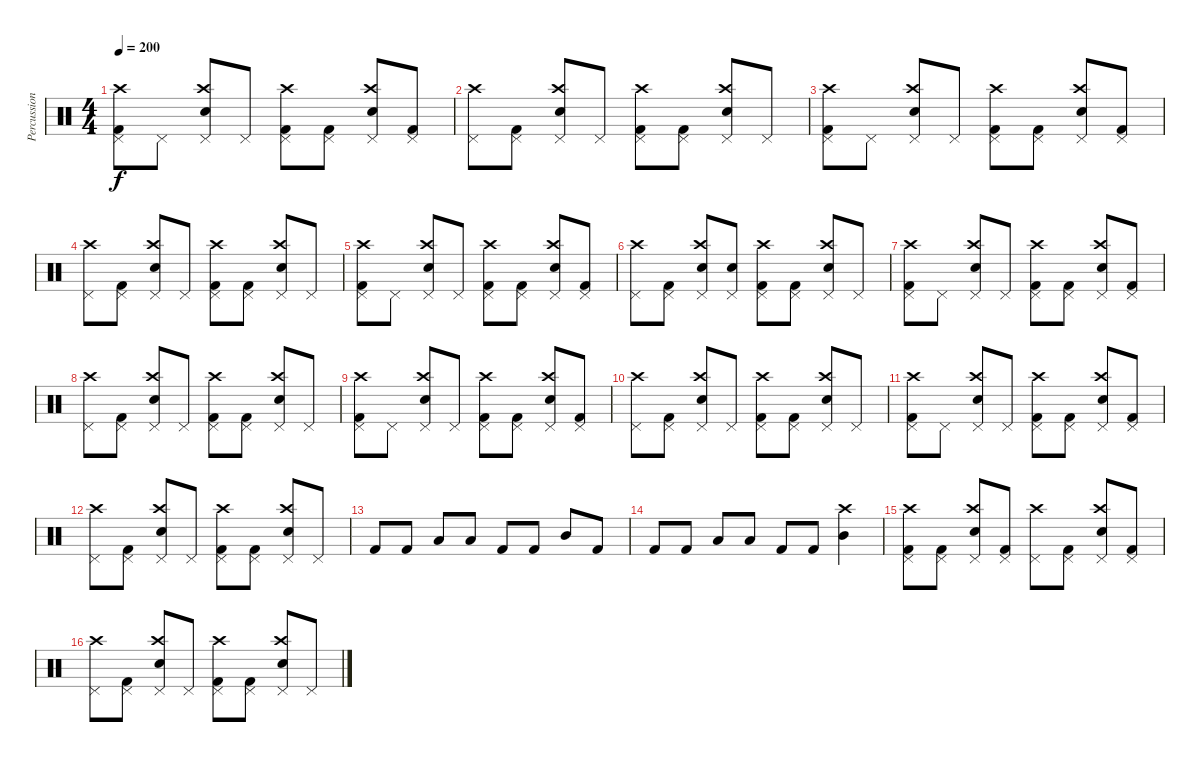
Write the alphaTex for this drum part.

\track ("Percussion" "Percussion") {instrument percussion}
\staff {score}
\articulation defaults
\ts (4 4)
\tempo 200
\clef neutral
\ks c
("Pedal Hi-Hat (hit)" "Kick (hit) 2" "Crash high (hit)").8{dy f} "Pedal Hi-Hat (hit)".8 ("Pedal Hi-Hat (hit)" "Electric Snare (hit)" "Crash high (hit)").8 "Pedal Hi-Hat (hit)".8 ("Pedal Hi-Hat (hit)" "Kick (hit) 2" "Crash high (hit)").8 ("Pedal Hi-Hat (hit)" "Kick (hit) 2").8 ("Pedal Hi-Hat (hit)" "Electric Snare (hit)" "Crash high (hit)").8 ("Pedal Hi-Hat (hit)" "Kick (hit) 2").8 |
("Pedal Hi-Hat (hit)" "Crash high (hit)").8 ("Pedal Hi-Hat (hit)" "Kick (hit) 2").8 ("Pedal Hi-Hat (hit)" "Electric Snare (hit)" "Crash high (hit)").8 "Pedal Hi-Hat (hit)".8 ("Pedal Hi-Hat (hit)" "Kick (hit) 2" "Crash high (hit)").8 ("Pedal Hi-Hat (hit)" "Kick (hit) 2").8 ("Pedal Hi-Hat (hit)" "Electric Snare (hit)" "Crash high (hit)").8 "Pedal Hi-Hat (hit)".8 |
("Pedal Hi-Hat (hit)" "Kick (hit) 2" "Crash high (hit)").8 "Pedal Hi-Hat (hit)".8 ("Pedal Hi-Hat (hit)" "Electric Snare (hit)" "Crash high (hit)").8 "Pedal Hi-Hat (hit)".8 ("Pedal Hi-Hat (hit)" "Kick (hit) 2" "Crash high (hit)").8 ("Pedal Hi-Hat (hit)" "Kick (hit) 2").8 ("Pedal Hi-Hat (hit)" "Electric Snare (hit)" "Crash high (hit)").8 ("Pedal Hi-Hat (hit)" "Kick (hit) 2").8 |
("Pedal Hi-Hat (hit)" "Crash high (hit)").8 ("Pedal Hi-Hat (hit)" "Kick (hit) 2").8 ("Pedal Hi-Hat (hit)" "Electric Snare (hit)" "Crash high (hit)").8 "Pedal Hi-Hat (hit)".8 ("Pedal Hi-Hat (hit)" "Kick (hit) 2" "Crash high (hit)").8 ("Pedal Hi-Hat (hit)" "Kick (hit) 2").8 ("Pedal Hi-Hat (hit)" "Electric Snare (hit)" "Crash high (hit)").8 "Pedal Hi-Hat (hit)".8 |
("Pedal Hi-Hat (hit)" "Kick (hit) 2" "Crash high (hit)").8 "Pedal Hi-Hat (hit)".8 ("Pedal Hi-Hat (hit)" "Electric Snare (hit)" "Crash high (hit)").8 "Pedal Hi-Hat (hit)".8 ("Pedal Hi-Hat (hit)" "Kick (hit) 2" "Crash high (hit)").8 ("Pedal Hi-Hat (hit)" "Kick (hit) 2").8 ("Pedal Hi-Hat (hit)" "Electric Snare (hit)" "Crash high (hit)").8 ("Pedal Hi-Hat (hit)" "Kick (hit) 2").8 |
("Pedal Hi-Hat (hit)" "Crash high (hit)").8 ("Pedal Hi-Hat (hit)" "Kick (hit) 2").8 ("Pedal Hi-Hat (hit)" "Electric Snare (hit)" "Crash high (hit)").8 ("Pedal Hi-Hat (hit)" "Electric Snare (hit)").8 ("Pedal Hi-Hat (hit)" "Kick (hit) 2" "Crash high (hit)").8 ("Pedal Hi-Hat (hit)" "Kick (hit) 2").8 ("Pedal Hi-Hat (hit)" "Electric Snare (hit)" "Crash high (hit)").8 "Pedal Hi-Hat (hit)".8 |
("Pedal Hi-Hat (hit)" "Kick (hit) 2" "Crash high (hit)").8 "Pedal Hi-Hat (hit)".8 ("Pedal Hi-Hat (hit)" "Electric Snare (hit)" "Crash high (hit)").8 "Pedal Hi-Hat (hit)".8 ("Pedal Hi-Hat (hit)" "Kick (hit) 2" "Crash high (hit)").8 ("Pedal Hi-Hat (hit)" "Kick (hit) 2").8 ("Pedal Hi-Hat (hit)" "Electric Snare (hit)" "Crash high (hit)").8 ("Pedal Hi-Hat (hit)" "Kick (hit) 2").8 |
("Pedal Hi-Hat (hit)" "Crash high (hit)").8 ("Pedal Hi-Hat (hit)" "Kick (hit) 2").8 ("Pedal Hi-Hat (hit)" "Electric Snare (hit)" "Crash high (hit)").8 "Pedal Hi-Hat (hit)".8 ("Pedal Hi-Hat (hit)" "Kick (hit) 2" "Crash high (hit)").8 ("Pedal Hi-Hat (hit)" "Kick (hit) 2").8 ("Pedal Hi-Hat (hit)" "Electric Snare (hit)" "Crash high (hit)").8 "Pedal Hi-Hat (hit)".8 |
("Pedal Hi-Hat (hit)" "Kick (hit) 2" "Crash high (hit)").8 "Pedal Hi-Hat (hit)".8 ("Pedal Hi-Hat (hit)" "Electric Snare (hit)" "Crash high (hit)").8 "Pedal Hi-Hat (hit)".8 ("Pedal Hi-Hat (hit)" "Kick (hit) 2" "Crash high (hit)").8 ("Pedal Hi-Hat (hit)" "Kick (hit) 2").8 ("Pedal Hi-Hat (hit)" "Electric Snare (hit)" "Crash high (hit)").8 ("Pedal Hi-Hat (hit)" "Kick (hit) 2").8 |
("Pedal Hi-Hat (hit)" "Crash high (hit)").8 ("Pedal Hi-Hat (hit)" "Kick (hit) 2").8 ("Pedal Hi-Hat (hit)" "Electric Snare (hit)" "Crash high (hit)").8 "Pedal Hi-Hat (hit)".8 ("Pedal Hi-Hat (hit)" "Kick (hit) 2" "Crash high (hit)").8 ("Pedal Hi-Hat (hit)" "Kick (hit) 2").8 ("Pedal Hi-Hat (hit)" "Electric Snare (hit)" "Crash high (hit)").8 "Pedal Hi-Hat (hit)".8 |
("Pedal Hi-Hat (hit)" "Kick (hit) 2" "Crash high (hit)").8 "Pedal Hi-Hat (hit)".8 ("Pedal Hi-Hat (hit)" "Electric Snare (hit)" "Crash high (hit)").8 "Pedal Hi-Hat (hit)".8 ("Pedal Hi-Hat (hit)" "Kick (hit) 2" "Crash high (hit)").8 ("Pedal Hi-Hat (hit)" "Kick (hit) 2").8 ("Pedal Hi-Hat (hit)" "Electric Snare (hit)" "Crash high (hit)").8 ("Pedal Hi-Hat (hit)" "Kick (hit) 2").8 |
("Pedal Hi-Hat (hit)" "Crash high (hit)").8 ("Pedal Hi-Hat (hit)" "Kick (hit) 2").8 ("Pedal Hi-Hat (hit)" "Electric Snare (hit)" "Crash high (hit)").8 "Pedal Hi-Hat (hit)".8 ("Pedal Hi-Hat (hit)" "Kick (hit) 2" "Crash high (hit)").8 ("Pedal Hi-Hat (hit)" "Kick (hit) 2").8 ("Pedal Hi-Hat (hit)" "Electric Snare (hit)" "Crash high (hit)").8 "Pedal Hi-Hat (hit)".8 |
"Kick (hit) 2".8 "Kick (hit) 2".8 "Low Tom (hit)".8 "Low Tom (hit)".8 "Kick (hit) 2".8 "Kick (hit) 2".8 "Mid Tom (hit)".8 "Kick (hit) 2".8 |
"Kick (hit) 2".8 "Kick (hit) 2".8 "Low Tom (hit)".8 "Low Tom (hit)".8 "Kick (hit) 2".8 "Kick (hit) 2".8 ("Mid Tom (hit)" "Crash high (hit)").4 |
("Pedal Hi-Hat (hit)" "Kick (hit) 2" "Crash high (hit)").8 ("Pedal Hi-Hat (hit)" "Kick (hit) 2").8 ("Pedal Hi-Hat (hit)" "Electric Snare (hit)" "Crash high (hit)").8 ("Pedal Hi-Hat (hit)" "Kick (hit) 2").8 ("Pedal Hi-Hat (hit)" "Crash high (hit)").8 ("Pedal Hi-Hat (hit)" "Kick (hit) 2").8 ("Pedal Hi-Hat (hit)" "Electric Snare (hit)" "Crash high (hit)").8 ("Pedal Hi-Hat (hit)" "Kick (hit) 2").8 |
("Pedal Hi-Hat (hit)" "Crash high (hit)").8 ("Pedal Hi-Hat (hit)" "Kick (hit) 2").8 ("Pedal Hi-Hat (hit)" "Electric Snare (hit)" "Crash high (hit)").8 "Pedal Hi-Hat (hit)".8 ("Pedal Hi-Hat (hit)" "Kick (hit) 2" "Crash high (hit)").8 ("Pedal Hi-Hat (hit)" "Kick (hit) 2").8 ("Pedal Hi-Hat (hit)" "Electric Snare (hit)" "Crash high (hit)").8 "Pedal Hi-Hat (hit)".8
